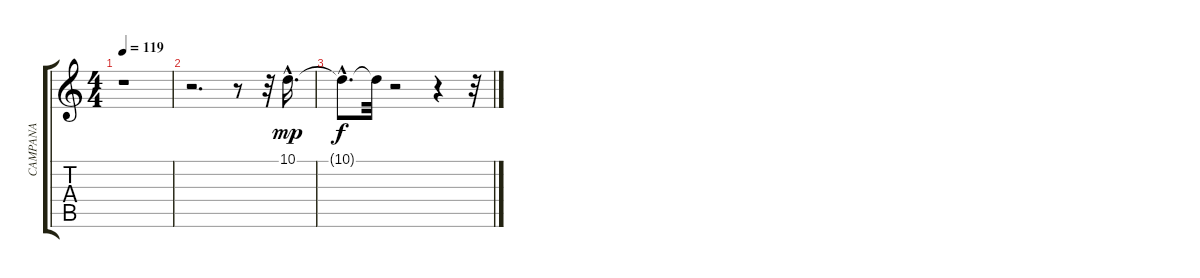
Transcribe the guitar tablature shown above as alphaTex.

\track ("CAMPANA" "CAMPANA") {instrument tubularbells}
\staff {score tabs}
\tuning (E4 B3 G3 D3 A2 E2) {hide}
\ts (4 4)
\tempo 119
\clef g2
\ks c
r.1{dy f} |
r.2{d} r.8 r.32 10.1{hac}.16{d dy mp} |
10.1{hac t}.8{d dy f} 10.1{t}.32 r.2 r.4 r.32
